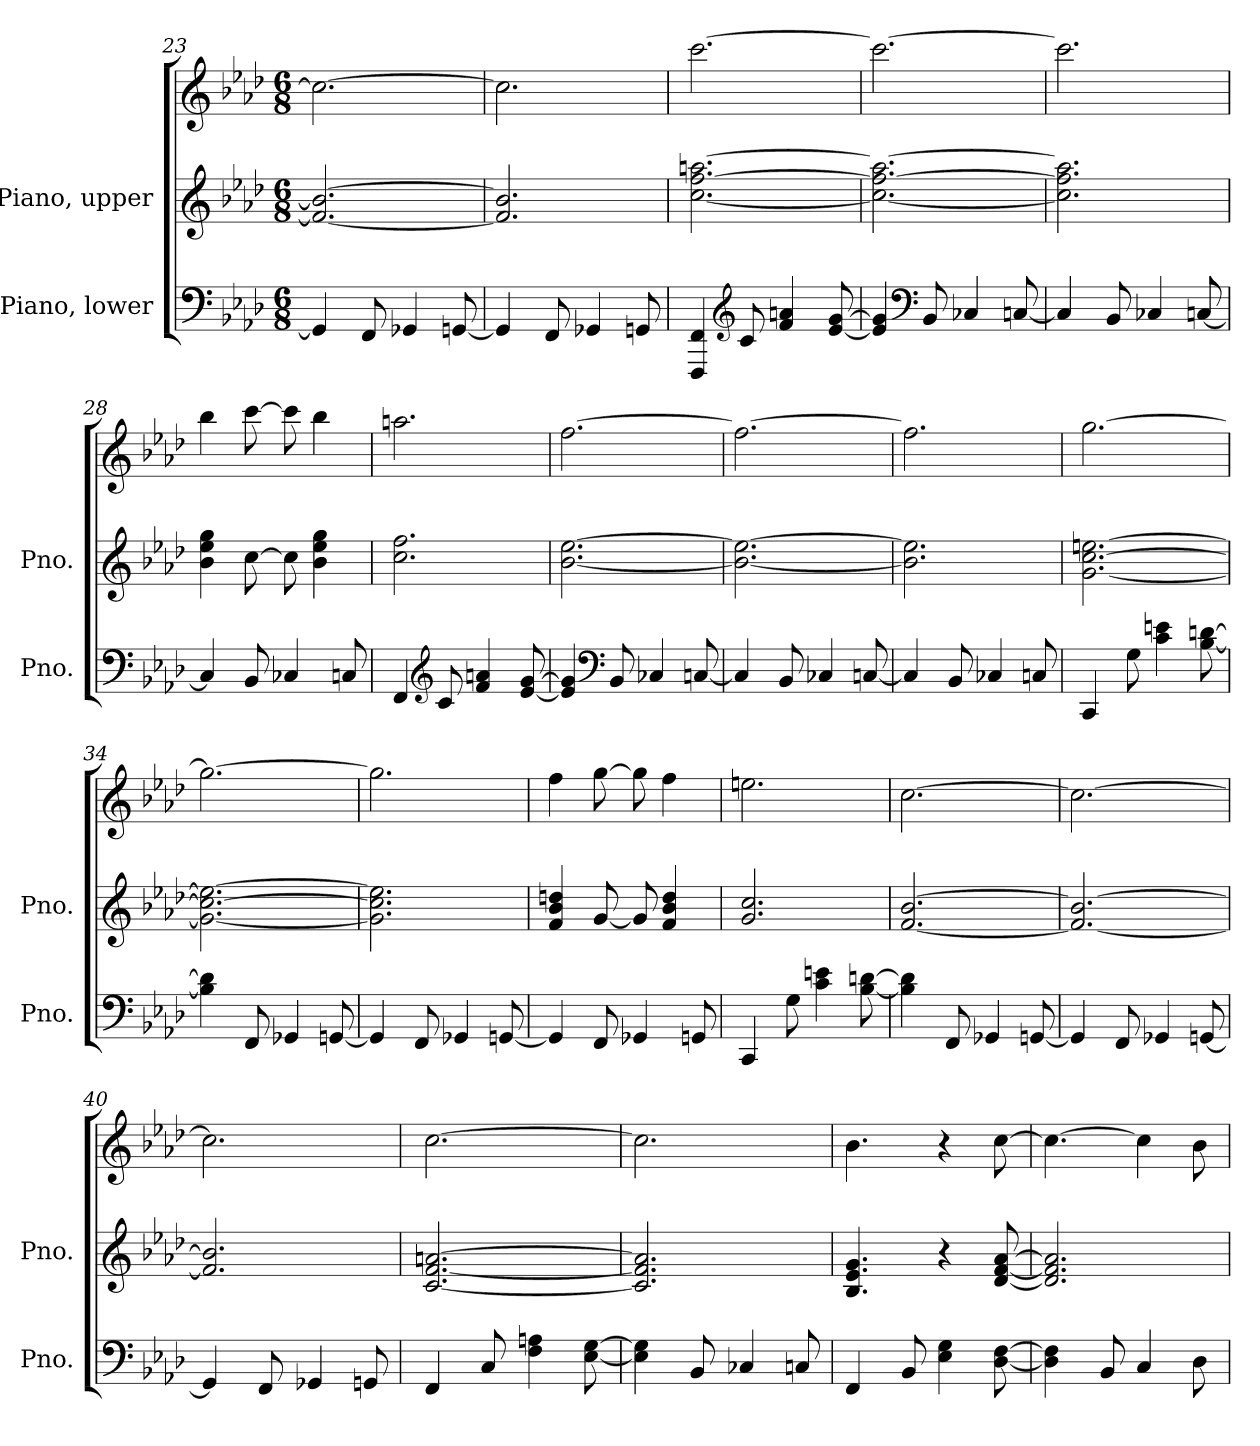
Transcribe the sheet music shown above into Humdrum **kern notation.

**kern	**kern	**kern
*part2	*part1	*part1
*staff3	*staff2	*staff1
*I"Piano, lower	*I"Piano, upper	*
*I'Pno.	*I'Pno.	*
*clefF4	*clefG2	*clefG2
*k[b-e-a-d-]	*k[b-e-a-d-]	*k[b-e-a-d-]
*M6/8	*M6/8	*M6/8
=23	=23	=23
4GG/]	2.f/_ 2.b-/_	2.cc\_
8FF/	.	.
4GG-X/	.	.
[8GGn/	.	.
=24	=24	=24
4GG/]	2.f/] 2.b-/]	2.cc\]
8FF/	.	.
4GG-X/	.	.
8GGn/	.	.
!!LO:LB:g=z
=25	=25	=25
4FFF/ 4FF/	[2.cc\ [2.ff\ [2.aan\	[2.ccc\
*clefG2	*	*
8c/	.	.
4f/ 4an/	.	.
[8e-/ [8g/	.	.
=26	=26	=26
4e-/] 4g/]	2.cc\_ 2.ff\_ 2.aa\_	2.ccc\_
*clefF4	*	*
8BB-/	.	.
4C-X/	.	.
[8Cn/	.	.
=27	=27	=27
4C/]	2.cc\] 2.ff\] 2.aa\]	2.ccc\]
8BB-/	.	.
4C-X/	.	.
[8Cn/	.	.
=28	=28	=28
4C/]	4b-\ 4ee-\ 4gg\	4bb-\
8BB-/	[8cc\	[8ccc\
4C-X/	8cc\]	8ccc\]
.	4b-\ 4ee-\ 4gg\	4bb-\
8Cn/	.	.
!!LO:LB:g=z
=29	=29	=29
4FF/	2.cc\ 2.ff\	2.aan\
*clefG2	*	*
8c/	.	.
4f/ 4an/	.	.
[8e-/ [8g/	.	.
=30	=30	=30
4e-/] 4g/]	[2.b-\ [2.ee-\	[2.ff\
*clefF4	*	*
8BB-/	.	.
4C-X/	.	.
[8Cn/	.	.
=31	=31	=31
4C/]	2.b-\_ 2.ee-\_	2.ff\_
8BB-/	.	.
4C-X/	.	.
[8Cn/	.	.
=32	=32	=32
4C/]	2.b-\] 2.ee-\]	2.ff\]
8BB-/	.	.
4C-X/	.	.
8Cn/	.	.
=33	=33	=33
4CC/	[2.g\ [2.cc\ [2.een\	[2.gg\
8G\	.	.
4c\ 4en\	.	.
[8B-\ [8dn\	.	.
!!LO:LB:g=z
=34	=34	=34
4B-\] 4d\]	2.g\_ 2.cc\_ 2.ee\_	2.gg\_
8FF/	.	.
4GG-X/	.	.
[8GGn/	.	.
=35	=35	=35
4GG/]	2.g\] 2.cc\] 2.ee\]	2.gg\]
8FF/	.	.
4GG-X/	.	.
[8GGn/	.	.
=36	=36	=36
4GG/]	4f/ 4b-/ 4ddn/	4ff\
8FF/	[8g/	[8gg\
4GG-X/	8g/]	8gg\]
.	4f/ 4b-/ 4dd/	4ff\
8GGn/	.	.
=37	=37	=37
4CC/	2.g/ 2.cc/	2.een\
8G\	.	.
4c\ 4en\	.	.
[8B-\ [8dn\	.	.
=38	=38	=38
4B-\] 4d\]	[2.f/ [2.b-/	[2.cc\
8FF/	.	.
4GG-X/	.	.
[8GGn/	.	.
!!LO:PB:g=z
=39	=39	=39
4GG/]	2.f/_ 2.b-/_	2.cc\_
8FF/	.	.
4GG-X/	.	.
[8GGn/	.	.
=40	=40	=40
4GG/]	2.f/] 2.b-/]	2.cc\]
8FF/	.	.
4GG-X/	.	.
8GGn/	.	.
=41	=41	=41
4FF/	[2.c/ [2.f/ [2.an/	[2.cc\
8C/	.	.
4F\ 4An\	.	.
[8E-\ [8G\	.	.
=42	=42	=42
4E-\] 4G\]	2.c/] 2.f/] 2.a/]	2.cc\]
8BB-/	.	.
4C-X/	.	.
8Cn/	.	.
=43	=43	=43
4FF/	4.B-/ 4.e-/ 4.g/	4.b-\
8BB-/	.	.
4E-\ 4G\	4r	4r
[8D-\ [8F\	[8d-/ [8f/ [8a-/	[8cc\
=44	=44	=44
4D-\] 4F\]	2.d-/] 2.f/] 2.a-/]	4.cc\_
8BB-/	.	.
4C/	.	4cc\]
8D-\	.	8b-\
=	=	=
*-	*-	*-
